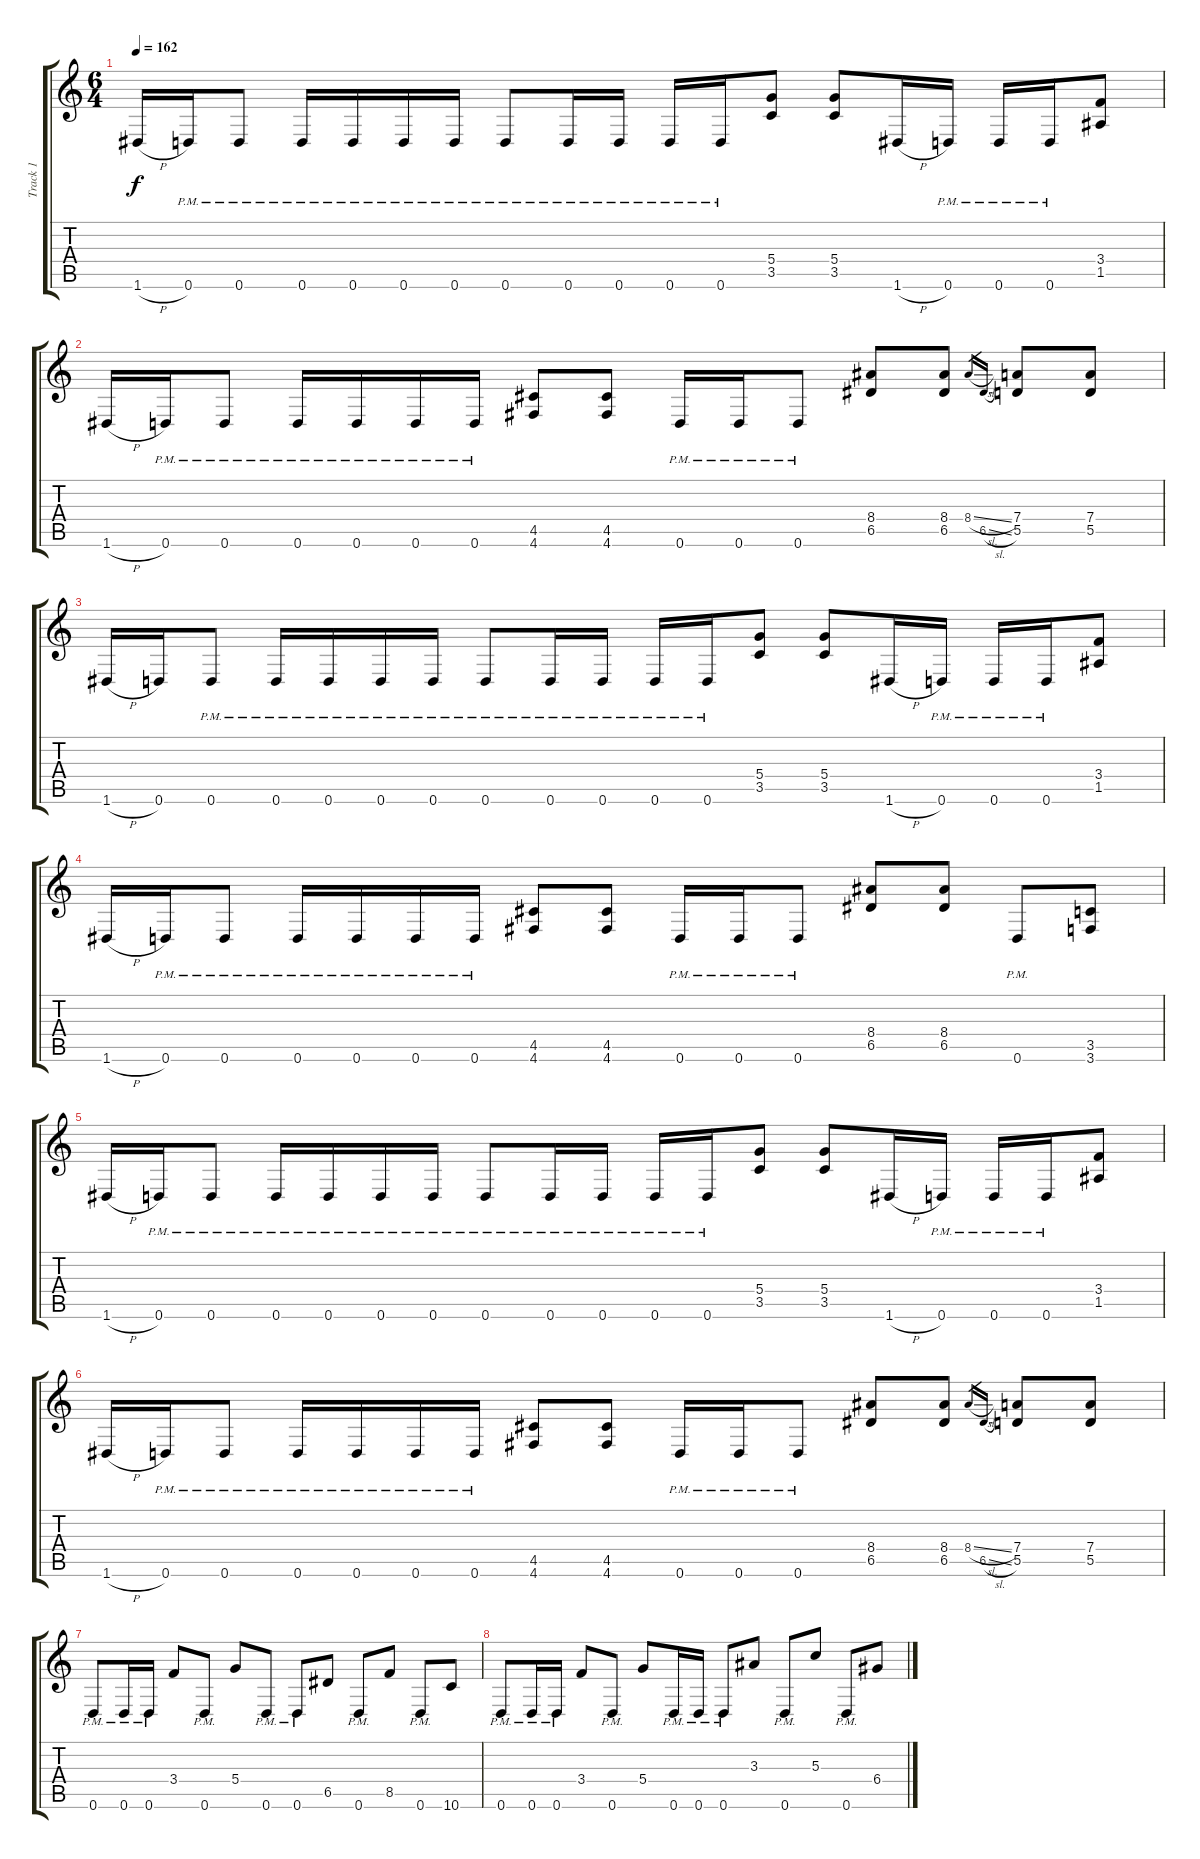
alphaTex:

\track ("Track 1" "Track 1") {instrument distortionguitar}
\staff {score tabs}
\tuning (E4 B3 G3 D3 A2 D2) {hide}
\ts (6 4)
\tempo 162
\clef g2
\ks c
1.6{h}.16{dy f} 0.6{pm}.16 0.6{pm}.8 0.6{pm}.16 0.6{pm}.16 0.6{pm}.16 0.6{pm}.16 0.6{pm}.8 0.6{pm}.16 0.6{pm}.16 0.6{pm}.16 0.6{pm}.16 (5.4 3.5).8 (5.4 3.5).8 1.6{h}.16 0.6{pm}.16 0.6{pm}.16 0.6{pm}.16 (3.4 1.5).8 |
1.6{h}.16 0.6{pm}.16 0.6{pm}.8 0.6{pm}.16 0.6{pm}.16 0.6{pm}.16 0.6{pm}.16 (4.5 4.6).8 (4.5 4.6).8 0.6{pm}.16 0.6{pm}.16 0.6{pm}.8 (8.4 6.5).8 (8.4 6.5).8 8.4{sl}.16{gr} 6.5{sl}.16{gr} (7.4 5.5).8 (7.4 5.5).8 |
1.6{h}.16 0.6.16 0.6{pm}.8 0.6{pm}.16 0.6{pm}.16 0.6{pm}.16 0.6{pm}.16 0.6{pm}.8 0.6{pm}.16 0.6{pm}.16 0.6{pm}.16 0.6{pm}.16 (5.4 3.5).8 (5.4 3.5).8 1.6{h}.16 0.6{pm}.16 0.6{pm}.16 0.6{pm}.16 (3.4 1.5).8 |
1.6{h}.16 0.6{pm}.16 0.6{pm}.8 0.6{pm}.16 0.6{pm}.16 0.6{pm}.16 0.6{pm}.16 (4.5 4.6).8 (4.5 4.6).8 0.6{pm}.16 0.6{pm}.16 0.6{pm}.8 (8.4 6.5).8 (8.4 6.5).8 0.6{pm}.8 (3.5 3.6).8 |
1.6{h}.16 0.6{pm}.16 0.6{pm}.8 0.6{pm}.16 0.6{pm}.16 0.6{pm}.16 0.6{pm}.16 0.6{pm}.8 0.6{pm}.16 0.6{pm}.16 0.6{pm}.16 0.6{pm}.16 (5.4 3.5).8 (5.4 3.5).8 1.6{h}.16 0.6{pm}.16 0.6{pm}.16 0.6{pm}.16 (3.4 1.5).8 |
1.6{h}.16 0.6{pm}.16 0.6{pm}.8 0.6{pm}.16 0.6{pm}.16 0.6{pm}.16 0.6{pm}.16 (4.5 4.6).8 (4.5 4.6).8 0.6{pm}.16 0.6{pm}.16 0.6{pm}.8 (8.4 6.5).8 (8.4 6.5).8 8.4{sl}.16{gr} 6.5{sl}.16{gr} (7.4 5.5).8 (7.4 5.5).8 |
0.6{pm}.8 0.6{pm}.16 0.6{pm}.16 3.4.8 0.6{pm}.8 5.4.8 0.6{pm}.8 0.6{pm}.8 6.5.8 0.6{pm}.8 8.5.8 0.6{pm}.8 10.6.8 |
0.6{pm}.8 0.6{pm}.16 0.6{pm}.16 3.4.8 0.6{pm}.8 5.4.8 0.6{pm}.16 0.6{pm}.16 0.6{pm}.8 3.3.8 0.6{pm}.8 5.3.8 0.6{pm}.8 6.4.8
